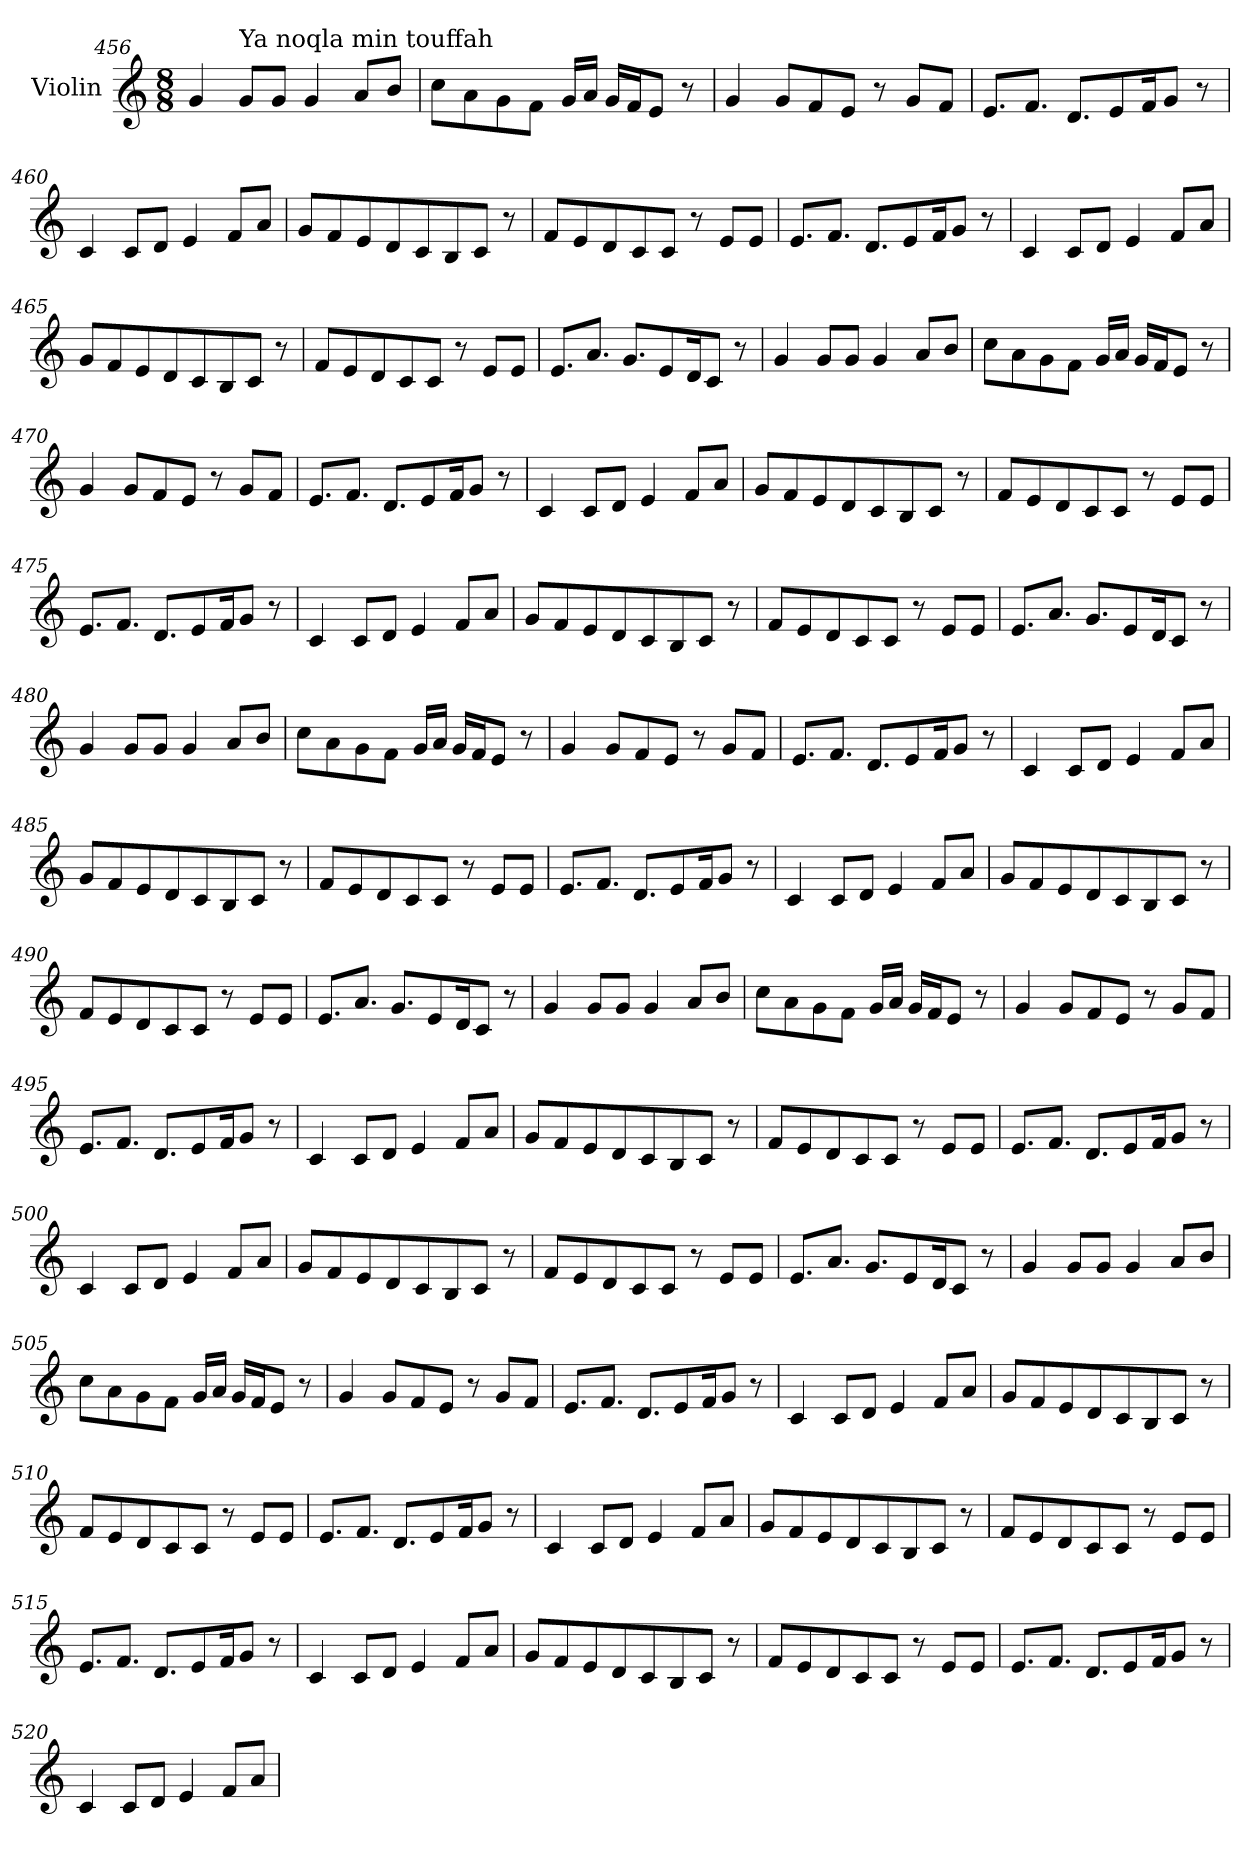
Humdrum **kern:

**kern
*part1
*staff1
*I"Violin
*clefG2
*k[]
*M8/8
*MM90
=456
4g/
!LO:TX:a:t=Ya noqla min touffah
8g/L
8g/J
4g/
8a/L
8b/J
!!LO:LB:g=z
=457
8cc\L
8a\
8g\
8f\J
16g/LL
16a/JJ
16g/LL
16f/J
8e/J
8r
=458
4g/
8g/L
8f/
8e/J
8r
8g/L
8f/J
=459
8.e/L
8.f/J
8.d/L
8e/
16f/K
8g/J
8r
=460
4c/
8c/L
8d/J
4e/
8f/L
8a/J
!!LO:LB:g=z
=461
8g/L
8f/
8e/
8d/
8c/
8B/
8c/J
8r
=462
8f/L
8e/
8d/
8c/
8c/J
8r
8e/L
8e/J
=463
8.e/L
8.f/J
8.d/L
8e/
16f/K
8g/J
8r
=464
4c/
8c/L
8d/J
4e/
8f/L
8a/J
!!LO:LB:g=z
=465
8g/L
8f/
8e/
8d/
8c/
8B/
8c/J
8r
=466
8f/L
8e/
8d/
8c/
8c/J
8r
8e/L
8e/J
=467
8.e/L
8.a/J
8.g/L
8e/
16d/K
8c/J
8r
=468
4g/
8g/L
8g/J
4g/
8a/L
8b/J
!!LO:LB:g=z
=469
8cc\L
8a\
8g\
8f\J
16g/LL
16a/JJ
16g/LL
16f/J
8e/J
8r
=470
4g/
8g/L
8f/
8e/J
8r
8g/L
8f/J
=471
8.e/L
8.f/J
8.d/L
8e/
16f/K
8g/J
8r
=472
4c/
8c/L
8d/J
4e/
8f/L
8a/J
!!LO:LB:g=z
=473
8g/L
8f/
8e/
8d/
8c/
8B/
8c/J
8r
=474
8f/L
8e/
8d/
8c/
8c/J
8r
8e/L
8e/J
=475
8.e/L
8.f/J
8.d/L
8e/
16f/K
8g/J
8r
=476
4c/
8c/L
8d/J
4e/
8f/L
8a/J
!!LO:LB:g=z
=477
8g/L
8f/
8e/
8d/
8c/
8B/
8c/J
8r
=478
8f/L
8e/
8d/
8c/
8c/J
8r
8e/L
8e/J
=479
8.e/L
8.a/J
8.g/L
8e/
16d/K
8c/J
8r
=480
4g/
8g/L
8g/J
4g/
8a/L
8b/J
!!LO:PB:g=z
=481
8cc\L
8a\
8g\
8f\J
16g/LL
16a/JJ
16g/LL
16f/J
8e/J
8r
=482
4g/
8g/L
8f/
8e/J
8r
8g/L
8f/J
=483
8.e/L
8.f/J
8.d/L
8e/
16f/K
8g/J
8r
=484
4c/
8c/L
8d/J
4e/
8f/L
8a/J
!!LO:LB:g=z
=485
8g/L
8f/
8e/
8d/
8c/
8B/
8c/J
8r
=486
8f/L
8e/
8d/
8c/
8c/J
8r
8e/L
8e/J
=487
8.e/L
8.f/J
8.d/L
8e/
16f/K
8g/J
8r
=488
4c/
8c/L
8d/J
4e/
8f/L
8a/J
!!LO:LB:g=z
=489
8g/L
8f/
8e/
8d/
8c/
8B/
8c/J
8r
=490
8f/L
8e/
8d/
8c/
8c/J
8r
8e/L
8e/J
=491
8.e/L
8.a/J
8.g/L
8e/
16d/K
8c/J
8r
=492
4g/
8g/L
8g/J
4g/
8a/L
8b/J
!!LO:LB:g=z
=493
8cc\L
8a\
8g\
8f\J
16g/LL
16a/JJ
16g/LL
16f/J
8e/J
8r
=494
4g/
8g/L
8f/
8e/J
8r
8g/L
8f/J
=495
8.e/L
8.f/J
8.d/L
8e/
16f/K
8g/J
8r
=496
4c/
8c/L
8d/J
4e/
8f/L
8a/J
!!LO:LB:g=z
=497
8g/L
8f/
8e/
8d/
8c/
8B/
8c/J
8r
=498
8f/L
8e/
8d/
8c/
8c/J
8r
8e/L
8e/J
=499
8.e/L
8.f/J
8.d/L
8e/
16f/K
8g/J
8r
=500
4c/
8c/L
8d/J
4e/
8f/L
8a/J
=501
8g/L
8f/
8e/
8d/
8c/
8B/
8c/J
8r
!!LO:LB:g=z
=502
8f/L
8e/
8d/
8c/
8c/J
8r
8e/L
8e/J
=503
8.e/L
8.a/J
8.g/L
8e/
16d/K
8c/J
8r
=504
4g/
8g/L
8g/J
4g/
8a/L
8b/J
!!LO:LB:g=z
=505
8cc\L
8a\
8g\
8f\J
16g/LL
16a/JJ
16g/LL
16f/J
8e/J
8r
=506
4g/
8g/L
8f/
8e/J
8r
8g/L
8f/J
=507
8.e/L
8.f/J
8.d/L
8e/
16f/K
8g/J
8r
=508
4c/
8c/L
8d/J
4e/
8f/L
8a/J
!!LO:LB:g=z
=509
8g/L
8f/
8e/
8d/
8c/
8B/
8c/J
8r
=510
8f/L
8e/
8d/
8c/
8c/J
8r
8e/L
8e/J
=511
8.e/L
8.f/J
8.d/L
8e/
16f/K
8g/J
8r
=512
4c/
8c/L
8d/J
4e/
8f/L
8a/J
!!LO:PB:g=z
=513
8g/L
8f/
8e/
8d/
8c/
8B/
8c/J
8r
=514
8f/L
8e/
8d/
8c/
8c/J
8r
8e/L
8e/J
=515
8.e/L
8.f/J
8.d/L
8e/
16f/K
8g/J
8r
=516
4c/
8c/L
8d/J
4e/
8f/L
8a/J
!!LO:LB:g=z
=517
8g/L
8f/
8e/
8d/
8c/
8B/
8c/J
8r
=518
8f/L
8e/
8d/
8c/
8c/J
8r
8e/L
8e/J
=519
8.e/L
8.f/J
8.d/L
8e/
16f/K
8g/J
8r
=520
4c/
8c/L
8d/J
4e/
8f/L
8a/J
=
*-
